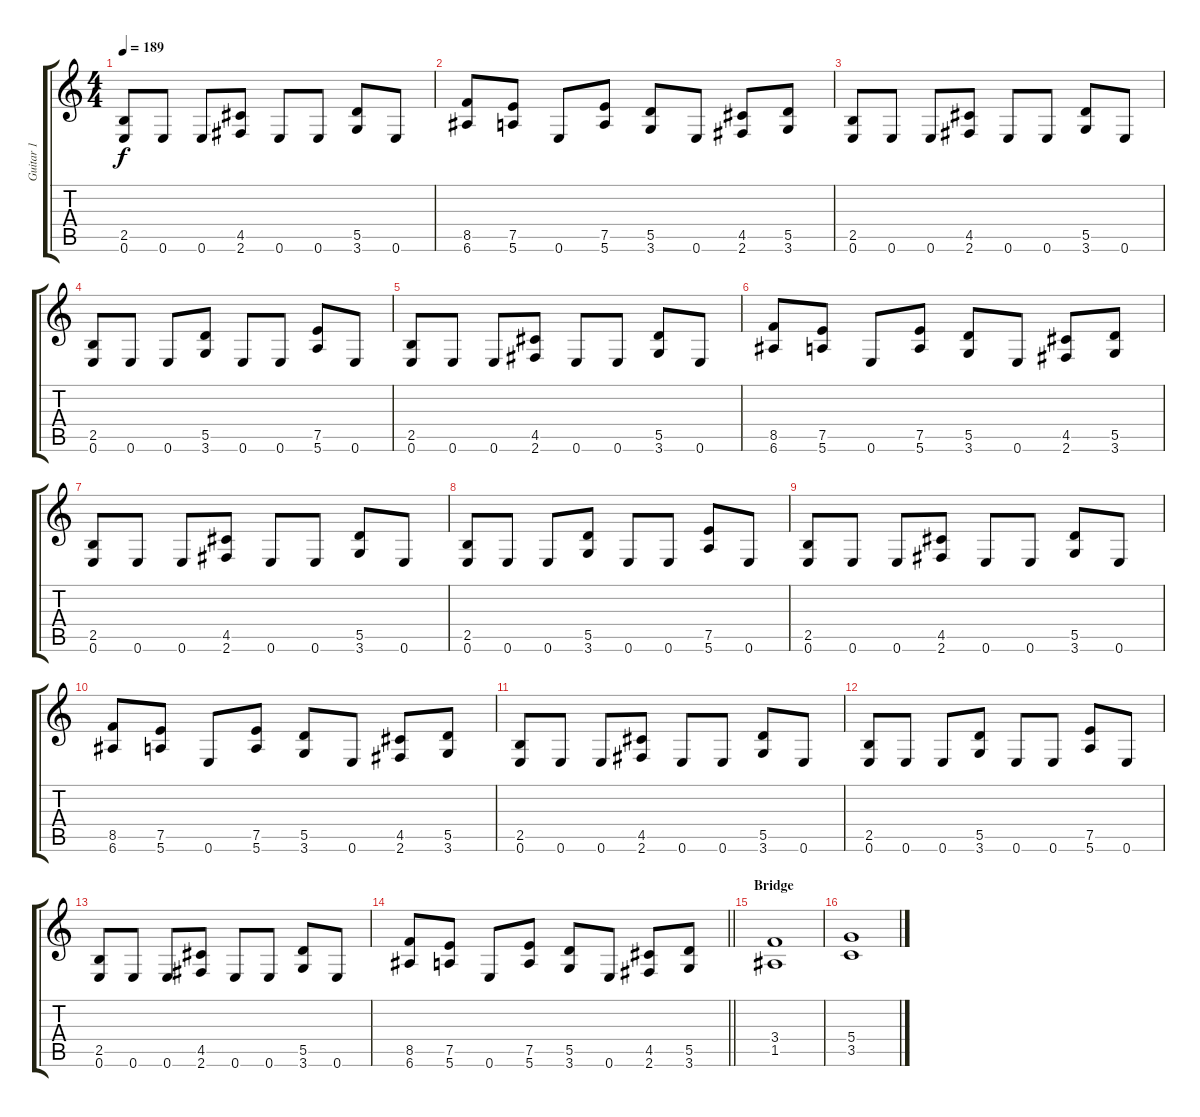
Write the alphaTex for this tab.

\track ("Guitar 1" "Guitar 1") {instrument distortionguitar}
\staff {score tabs}
\tuning (E4 B3 G3 D3 A2 E2) {hide}
\ts (4 4)
\tempo 189
\clef g2
\ks c
(2.5 0.6).8{dy f} 0.6.8 0.6.8 (4.5 2.6).8 0.6.8 0.6.8 (5.5 3.6).8 0.6.8 |
(8.5 6.6).8 (7.5 5.6).8 0.6.8 (7.5 5.6).8 (5.5 3.6).8 0.6.8 (4.5 2.6).8 (5.5 3.6).8 |
(2.5 0.6).8 0.6.8 0.6.8 (4.5 2.6).8 0.6.8 0.6.8 (5.5 3.6).8 0.6.8 |
(2.5 0.6).8 0.6.8 0.6.8 (5.5 3.6).8 0.6.8 0.6.8 (7.5 5.6).8 0.6.8 |
(2.5 0.6).8 0.6.8 0.6.8 (4.5 2.6).8 0.6.8 0.6.8 (5.5 3.6).8 0.6.8 |
(8.5 6.6).8 (7.5 5.6).8 0.6.8 (7.5 5.6).8 (5.5 3.6).8 0.6.8 (4.5 2.6).8 (5.5 3.6).8 |
(2.5 0.6).8 0.6.8 0.6.8 (4.5 2.6).8 0.6.8 0.6.8 (5.5 3.6).8 0.6.8 |
(2.5 0.6).8 0.6.8 0.6.8 (5.5 3.6).8 0.6.8 0.6.8 (7.5 5.6).8 0.6.8 |
(2.5 0.6).8 0.6.8 0.6.8 (4.5 2.6).8 0.6.8 0.6.8 (5.5 3.6).8 0.6.8 |
(8.5 6.6).8 (7.5 5.6).8 0.6.8 (7.5 5.6).8 (5.5 3.6).8 0.6.8 (4.5 2.6).8 (5.5 3.6).8 |
(2.5 0.6).8 0.6.8 0.6.8 (4.5 2.6).8 0.6.8 0.6.8 (5.5 3.6).8 0.6.8 |
(2.5 0.6).8 0.6.8 0.6.8 (5.5 3.6).8 0.6.8 0.6.8 (7.5 5.6).8 0.6.8 |
(2.5 0.6).8 0.6.8 0.6.8 (4.5 2.6).8 0.6.8 0.6.8 (5.5 3.6).8 0.6.8 |
\barLineRight lightlight
(8.5 6.6).8 (7.5 5.6).8 0.6.8 (7.5 5.6).8 (5.5 3.6).8 0.6.8 (4.5 2.6).8 (5.5 3.6).8 |
\section ("" "Bridge")
(3.4 1.5).1 |
(5.4 3.5).1
